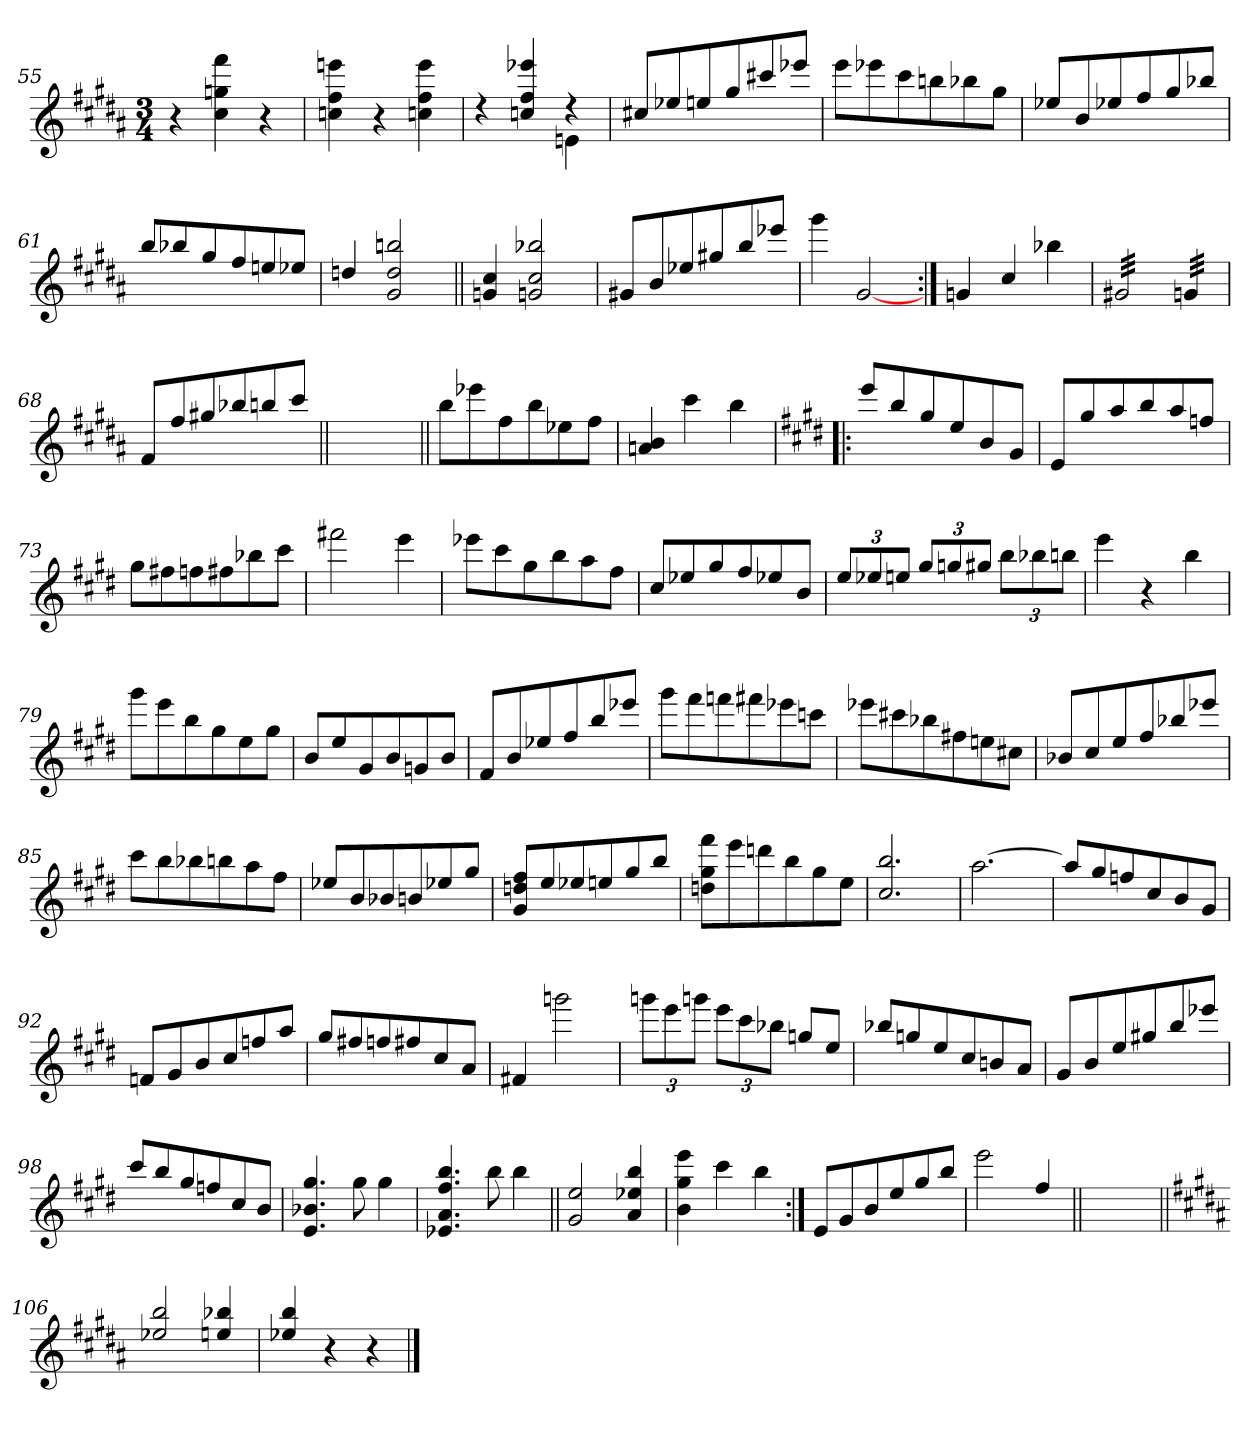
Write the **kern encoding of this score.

**kern
*part1
*staff1
*clefG2
*k[f#c#g#d#a#]
*B:
*M3/4
=55
4r
4cc#\ 4ggn\ 4fff#\
4r
=56
4ccn\ 4ff#\ 4eeen\
4r
4ccn\ 4ff#\ 4eee\
=57
*^
4rdd	2ryy
4ccn/ 4ff#/ 4eee-X/	.
4rdd	4en\
*v	*v
!!LO:LB:g=z
=58
8cc#X/L
8ee-X/
8een/
8gg#/
8ccc#X/
8eee-X/J
=59
8eee\L
8eee-X\
8ccc#\
8bbn\
8bb-X\
8gg#\J
=60
8ee-X/L
8b/
8ee-X/
8ff#/
8gg#/
8bb-X/J
=61
8bb/L
8bb-X/
8gg#/
8ff#/
8een/
8ee-X/J
=62
4ddn/
2g#/ 2dd/ 2bbn/
!!LO:LB:g=z
=63||
4gn/ 4cc#/
2gn/ 2cc#/ 2bb-X/
=64
8g#X/L
8b/
8ee-X/
8gg#X/
8bb/
8eee-X/J
=65
4ggg#\
[2g#/
=66:|!
4gn/
4cc#/
4bb-X\
=67
*tremolo
32g#X/LLL
32g#X/
32g#X/
32g#X/
32g#X/
32g#X/
32g#X/
32g#X/
32g#X/
32g#X/
32g#X/
32g#X/
32g#X/
32g#X/
32g#X/
32g#X/JJJ
32gn/LLL
32gn/
32gn/
32gn/
32gn/
32gn/
32gn/
32gn/JJJ
*Xtremolo
=68
8f#/L
8ff#/
8gg#X/
8bb-X/
8bbn/
8ccc#/J
=68X681||
2.ryy
!!LO:LB:g=z
=69||
8bb\L
8eee-X\
8ff#\
8bb\
8ee-X\
8ff#\J
=70
4a/ 4b/
4ccc#\
4bb\
=71!|:
*k[f#c#g#d#]
*E:
8eee/L
8bb/
8gg#/
8ee/
8b/
8g#/J
=72
8e/L
8gg#/
8aa/
8bb/
8aa/
8ffn/J
=73
8gg#\L
8ff#X\
8ffn\
8ff#X\
8bb-X\
8ccc#\J
=74
2fff#X\
4eee\
!!LO:LB:g=z
=75
8eee-X\L
8ccc#\
8gg#\
8bb\
8aa\
8ff#\J
=76
8cc#/L
8ee-X/
8gg#/
8ff#/
8ee-X/
8b/J
=77
12ee/L
12ee-X/
12een/J
12gg#/L
12ggn/
12gg#X/J
12bb\L
12bb-X\
12bbn\J
=78
4eee\
4r
4bb\
=79
8ggg#\L
8eee\
8bb\
8gg#\
8ee\
8gg#\J
!!LO:LB:g=z
=80
8b/L
8ee/
8g#/
8b/
8gn/
8b/J
=81
8f#/L
8b/
8ee-X/
8ff#/
8bb/
8eee-X/J
=82
8ggg#\L
8fff#\
8fffn\
8fff#X\
8eee-X\
8cccn\J
=83
8eee-X\L
8ccc#X\
8bb-X\
8ff#X\
8een\
8cc#X\J
=84
8b-X/L
8cc#/
8ee/
8ff#/
8bb-X/
8eee-X/J
=85
8ccc#\L
8bb\
8bb-X\
8bbn\
8aa\
8ff#\J
!!LO:LB:g=z
=86
8ee-X/L
8b/
8b-X/
8bn/
8ee-X/
8gg#/J
=87
8g#/ 8ddn/ 8ff#/L
8ee/
8ee-X/
8een/
8gg#/
8bb/J
=88
8ddn\ 8gg#\ 8fff#\L
8eee\
8dddn\
8bb\
8gg#\
8ee\J
=89
2.cc#/ 2.bb/
=90
[>2.aa\
=91
8aa/L]
8gg#/
8ffn/
8cc#/
8b/
8g#/J
!!LO:LB:g=z
=92
8fn/L
8g#/
8b/
8cc#/
8ffn/
8aa/J
=93
8gg#/L
8ff#X/
8ffn/
8ff#X/
8cc#/
8a/J
=94
4f#X/
2gggn\
=95
12gggn\L
12eee\
12gggn\J
12eee\L
12ccc#\
12bb-X\J
8ggn/L
8ee/J
=96
8bb-X/L
8ggn/
8ee/
8cc#/
8bn/
8a/J
!!LO:LB:g=z
=97
8g#/L
8b/
8ee/
8gg#X/
8bb/
8eee-X/J
=98
8ccc#/L
8bb/
8gg#/
8ffn/
8cc#/
8b/J
=99
4.e/ 4.b-X/ 4.gg#/
8gg#\
4gg#\
=100
4.e-X/ 4.a/ 4.ff#/ 4.bb/
8bb\
4bb\
=101||
2g#/ 2ee/
4a/ 4ee-X/ 4bb/
=102
4b\ 4gg#\ 4eee\
4ccc#\
4bb\
!!LO:LB:g=z
=103:|!
8e/L
8g#/
8b/
8ee/
8gg#/
8bb/J
=104
2eee\
4ff#/
=105||
2.ryy
=106||
*k[f#c#g#d#a#]
*B:
2ee-X/ 2bb/
4een/ 4bb-X/
=107
4ee-X/ 4bb/
4r
4r
==
*-
